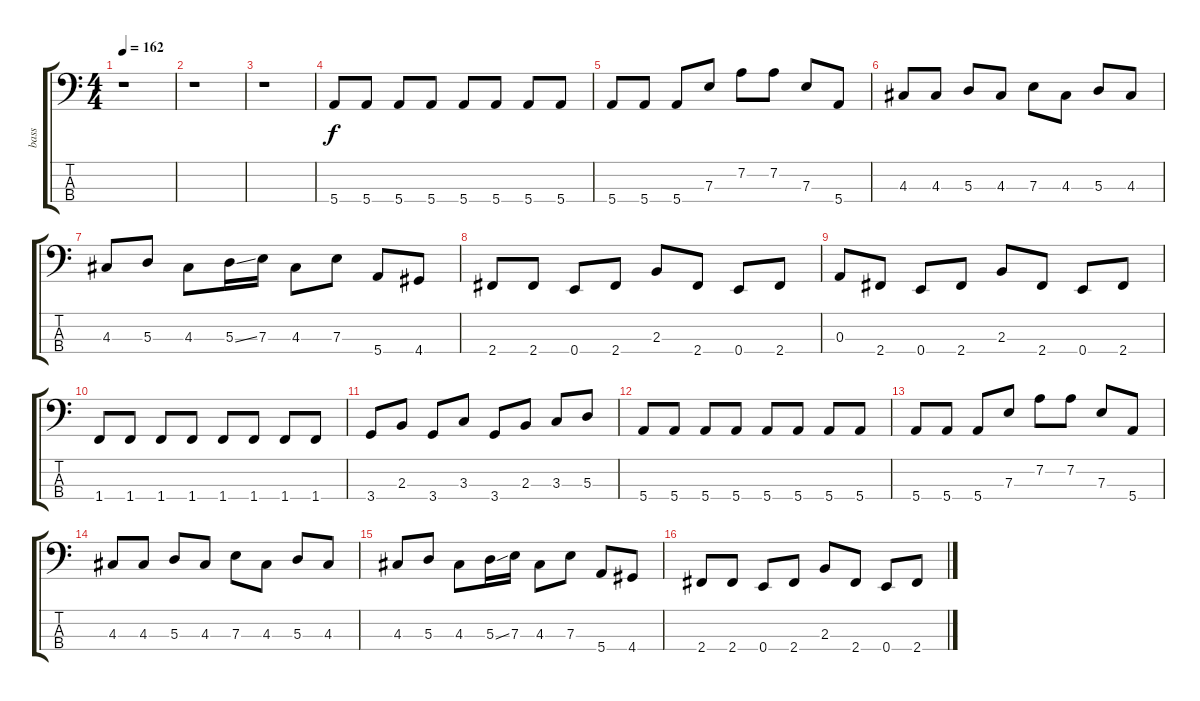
\track ("bass" "bass") {instrument electricbasspick}
\staff {score tabs}
\tuning (G2 D2 A1 E1) {hide}
\ts (4 4)
\tempo 162
\clef f4
\ks c
r.1{dy f instrument electricbasspick} |
r.1 |
r.1 |
5.4.8 5.4.8 5.4.8 5.4.8 5.4.8 5.4.8 5.4.8 5.4.8 |
5.4.8 5.4.8 5.4.8 7.3.8 7.2.8 7.2.8 7.3.8 5.4.8 |
4.3.8 4.3.8 5.3.8 4.3.8 7.3.8 4.3.8 5.3.8 4.3.8 |
4.3.8 5.3.8 4.3.8 5.3{ss}.16 7.3.16 4.3.8 7.3.8 5.4.8 4.4.8 |
2.4.8 2.4.8 0.4.8 2.4.8 2.3.8 2.4.8 0.4.8 2.4.8 |
0.3.8 2.4.8 0.4.8 2.4.8 2.3.8 2.4.8 0.4.8 2.4.8 |
1.4.8 1.4.8 1.4.8 1.4.8 1.4.8 1.4.8 1.4.8 1.4.8 |
3.4.8 2.3.8 3.4.8 3.3.8 3.4.8 2.3.8 3.3.8 5.3.8 |
5.4.8 5.4.8 5.4.8 5.4.8 5.4.8 5.4.8 5.4.8 5.4.8 |
5.4.8 5.4.8 5.4.8 7.3.8 7.2.8 7.2.8 7.3.8 5.4.8 |
4.3.8 4.3.8 5.3.8 4.3.8 7.3.8 4.3.8 5.3.8 4.3.8 |
4.3.8 5.3.8 4.3.8 5.3{ss}.16 7.3.16 4.3.8 7.3.8 5.4.8 4.4.8 |
2.4.8 2.4.8 0.4.8 2.4.8 2.3.8 2.4.8 0.4.8 2.4.8
